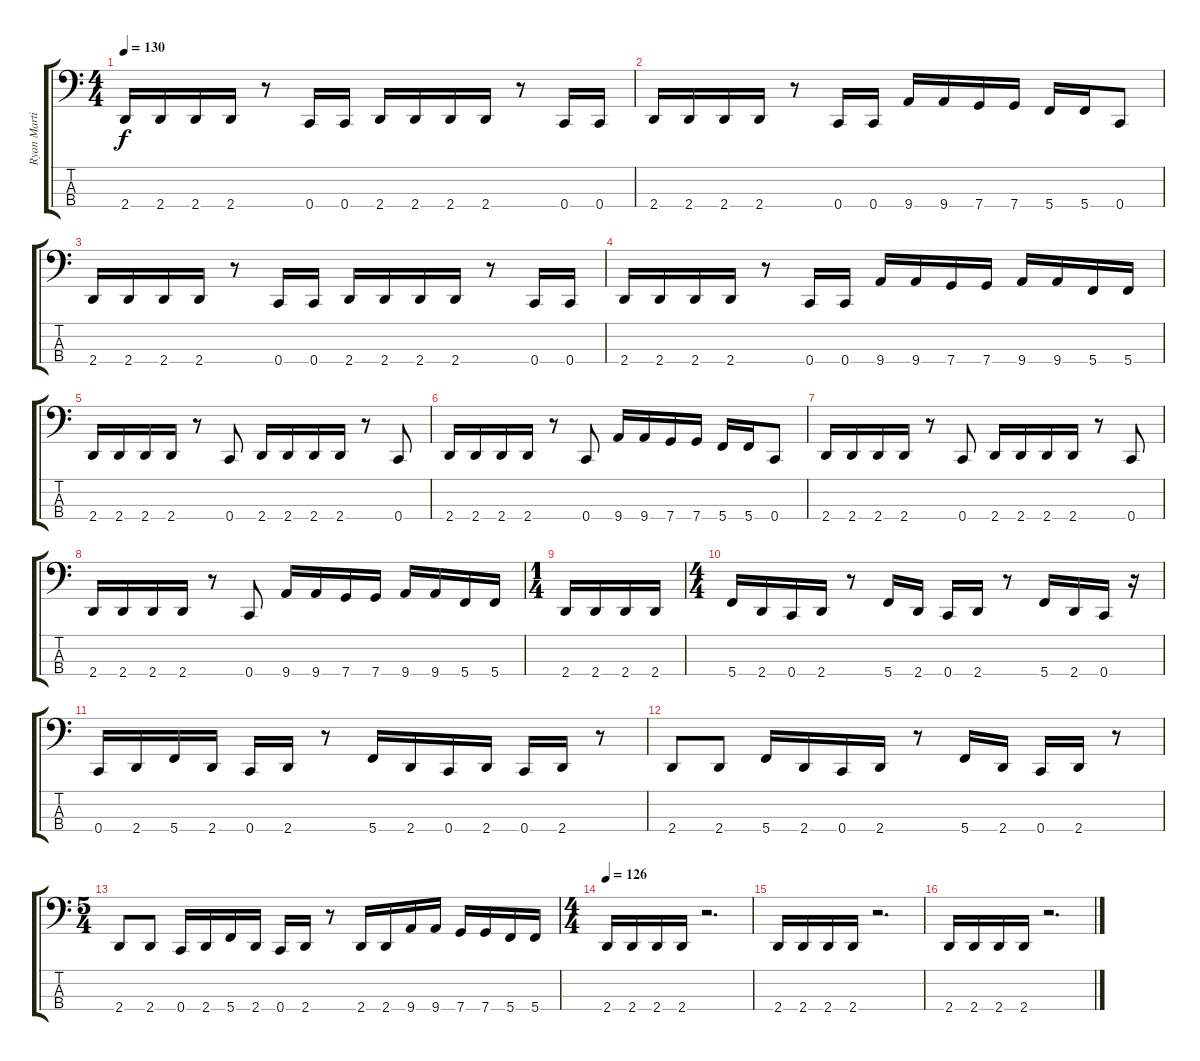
\track ("Ryan Martinie" "Ryan Marti") {instrument electricbassfinger}
\staff {score tabs}
\tuning (F2 C2 G1 C1) {hide}
\ts (4 4)
\tempo 130
\clef f4
\ks c
2.4.16{dy f} 2.4.16 2.4.16 2.4.16 r.8 0.4.16 0.4.16 2.4.16 2.4.16 2.4.16 2.4.16 r.8 0.4.16 0.4.16 |
2.4.16 2.4.16 2.4.16 2.4.16 r.8 0.4.16 0.4.16 9.4.16 9.4.16 7.4.16 7.4.16 5.4.16 5.4.16 0.4.8 |
2.4.16 2.4.16 2.4.16 2.4.16 r.8 0.4.16 0.4.16 2.4.16 2.4.16 2.4.16 2.4.16 r.8 0.4.16 0.4.16 |
2.4.16 2.4.16 2.4.16 2.4.16 r.8 0.4.16 0.4.16 9.4.16 9.4.16 7.4.16 7.4.16 9.4.16 9.4.16 5.4.16 5.4.16 |
2.4.16 2.4.16 2.4.16 2.4.16 r.8 0.4.8 2.4.16 2.4.16 2.4.16 2.4.16 r.8 0.4.8 |
2.4.16 2.4.16 2.4.16 2.4.16 r.8 0.4.8 9.4.16 9.4.16 7.4.16 7.4.16 5.4.16 5.4.16 0.4.8 |
2.4.16 2.4.16 2.4.16 2.4.16 r.8 0.4.8 2.4.16 2.4.16 2.4.16 2.4.16 r.8 0.4.8 |
2.4.16 2.4.16 2.4.16 2.4.16 r.8 0.4.8 9.4.16 9.4.16 7.4.16 7.4.16 9.4.16 9.4.16 5.4.16 5.4.16 |
\ts (1 4)
2.4.16 2.4.16 2.4.16 2.4.16 |
\ts (4 4)
5.4.16 2.4.16 0.4.16 2.4.16 r.8 5.4.16 2.4.16 0.4.16 2.4.16 r.8 5.4.16 2.4.16 0.4.16 r.16 |
0.4.16 2.4.16 5.4.16 2.4.16 0.4.16 2.4.16 r.8 5.4.16 2.4.16 0.4.16 2.4.16 0.4.16 2.4.16 r.8 |
2.4.8 2.4.8 5.4.16 2.4.16 0.4.16 2.4.16 r.8 5.4.16 2.4.16 0.4.16 2.4.16 r.8 |
\ts (5 4)
2.4.8 2.4.8 0.4.16 2.4.16 5.4.16 2.4.16 0.4.16 2.4.16 r.8 2.4.16 2.4.16 9.4.16 9.4.16 7.4.16 7.4.16 5.4.16 5.4.16 |
\ts (4 4)
\tempo 126
2.4.16 2.4.16 2.4.16 2.4.16 r.2{d} |
2.4.16 2.4.16 2.4.16 2.4.16 r.2{d} |
2.4.16 2.4.16 2.4.16 2.4.16 r.2{d}
